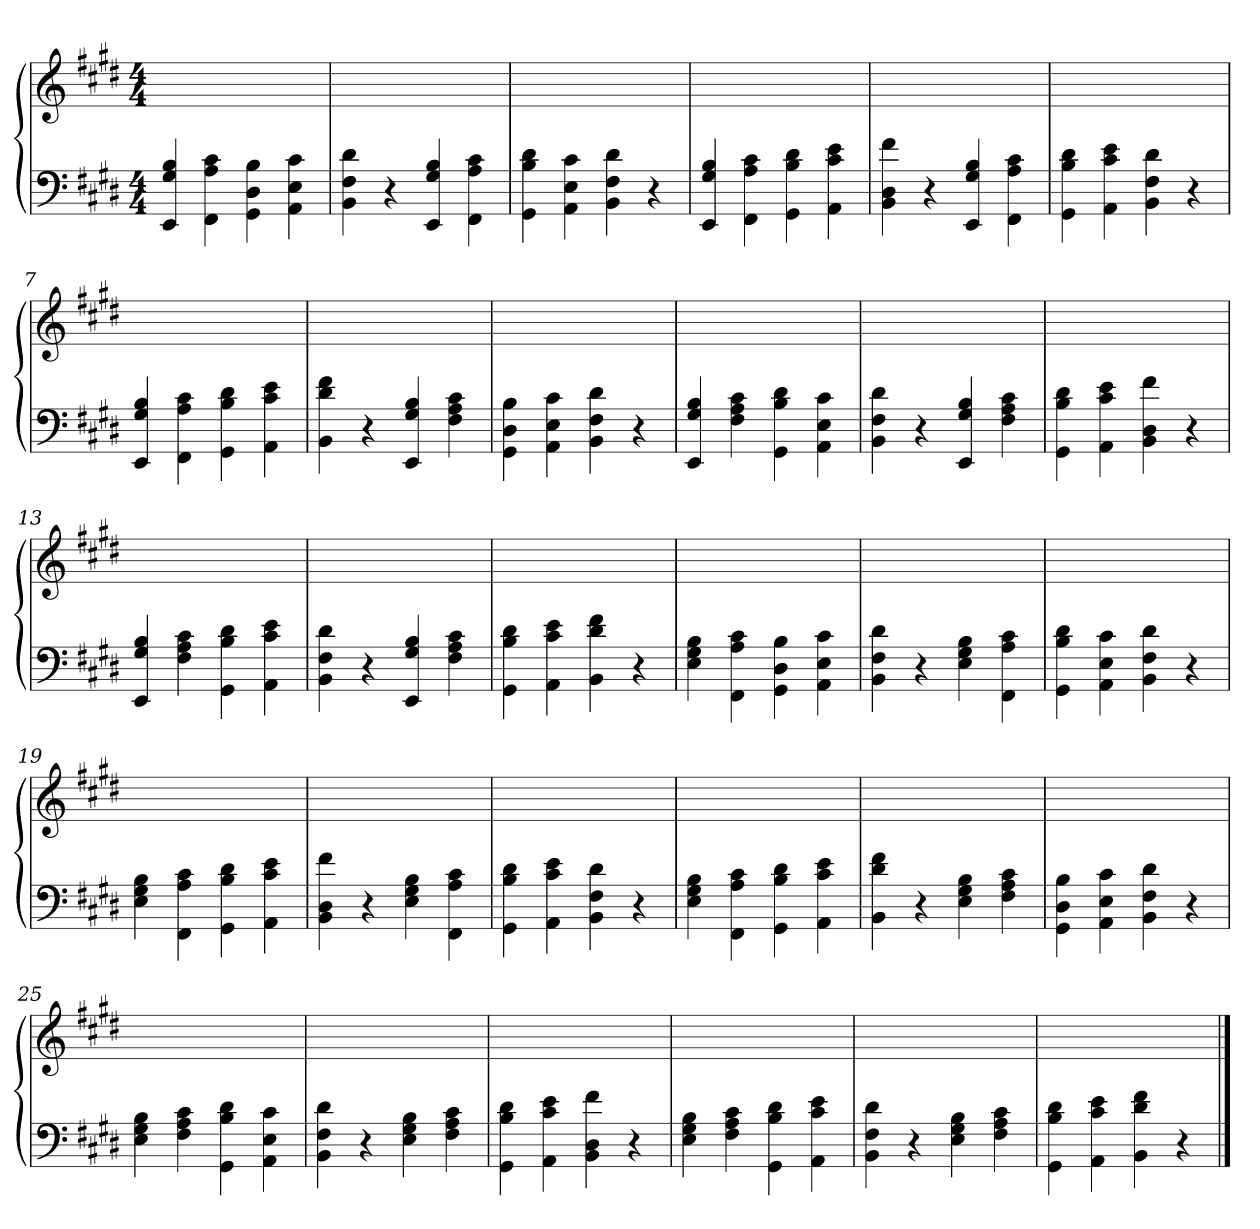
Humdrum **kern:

**kern	**kern
*part2	*part1
*staff2	*staff1
*clefF4	*clefG2
*k[f#c#g#d#]	*k[f#c#g#d#]
*E:	*E:
*M4/4	*M4/4
*MM60	*MM60
=1	=1
4EE 4G# 4B	1ryy
4FF# 4A 4c#	.
4GG# 4D# 4B	.
4AA 4E 4c#	.
=2	=2
4BB 4F# 4d#	1ryy
4r	.
4EE 4G# 4B	.
4FF# 4A 4c#	.
=3	=3
4GG# 4B 4d#	1ryy
4AA 4E 4c#	.
4BB 4F# 4d#	.
4r	.
=4	=4
4EE 4G# 4B	1ryy
4FF# 4A 4c#	.
4GG# 4B 4d#	.
4AA 4c# 4e	.
=5	=5
4BB 4D# 4f#	1ryy
4r	.
4EE 4G# 4B	.
4FF# 4A 4c#	.
=6	=6
4GG# 4B 4d#	1ryy
4AA 4c# 4e	.
4BB 4F# 4d#	.
4r	.
=7	=7
4EE 4G# 4B	1ryy
4FF# 4A 4c#	.
4GG# 4B 4d#	.
4AA 4c# 4e	.
=8	=8
4BB 4d# 4f#	1ryy
4r	.
4EE 4G# 4B	.
4F# 4A 4c#	.
=9	=9
4GG# 4D# 4B	1ryy
4AA 4E 4c#	.
4BB 4F# 4d#	.
4r	.
=10	=10
4EE 4G# 4B	1ryy
4F# 4A 4c#	.
4GG# 4B 4d#	.
4AA 4E 4c#	.
=11	=11
4BB 4F# 4d#	1ryy
4r	.
4EE 4G# 4B	.
4F# 4A 4c#	.
=12	=12
4GG# 4B 4d#	1ryy
4AA 4c# 4e	.
4BB 4D# 4f#	.
4r	.
=13	=13
4EE 4G# 4B	1ryy
4F# 4A 4c#	.
4GG# 4B 4d#	.
4AA 4c# 4e	.
=14	=14
4BB 4F# 4d#	1ryy
4r	.
4EE 4G# 4B	.
4F# 4A 4c#	.
=15	=15
4GG# 4B 4d#	1ryy
4AA 4c# 4e	.
4BB 4d# 4f#	.
4r	.
=16	=16
4E 4G# 4B	1ryy
4FF# 4A 4c#	.
4GG# 4D# 4B	.
4AA 4E 4c#	.
=17	=17
4BB 4F# 4d#	1ryy
4r	.
4E 4G# 4B	.
4FF# 4A 4c#	.
=18	=18
4GG# 4B 4d#	1ryy
4AA 4E 4c#	.
4BB 4F# 4d#	.
4r	.
=19	=19
4E 4G# 4B	1ryy
4FF# 4A 4c#	.
4GG# 4B 4d#	.
4AA 4c# 4e	.
=20	=20
4BB 4D# 4f#	1ryy
4r	.
4E 4G# 4B	.
4FF# 4A 4c#	.
=21	=21
4GG# 4B 4d#	1ryy
4AA 4c# 4e	.
4BB 4F# 4d#	.
4r	.
=22	=22
4E 4G# 4B	1ryy
4FF# 4A 4c#	.
4GG# 4B 4d#	.
4AA 4c# 4e	.
=23	=23
4BB 4d# 4f#	1ryy
4r	.
4E 4G# 4B	.
4F# 4A 4c#	.
=24	=24
4GG# 4D# 4B	1ryy
4AA 4E 4c#	.
4BB 4F# 4d#	.
4r	.
=25	=25
4E 4G# 4B	1ryy
4F# 4A 4c#	.
4GG# 4B 4d#	.
4AA 4E 4c#	.
=26	=26
4BB 4F# 4d#	1ryy
4r	.
4E 4G# 4B	.
4F# 4A 4c#	.
=27	=27
4GG# 4B 4d#	1ryy
4AA 4c# 4e	.
4BB 4D# 4f#	.
4r	.
=28	=28
4E 4G# 4B	1ryy
4F# 4A 4c#	.
4GG# 4B 4d#	.
4AA 4c# 4e	.
=29	=29
4BB 4F# 4d#	1ryy
4r	.
4E 4G# 4B	.
4F# 4A 4c#	.
=30	=30
4GG# 4B 4d#	1ryy
4AA 4c# 4e	.
4BB 4d# 4f#	.
4r	.
==	==
*-	*-
